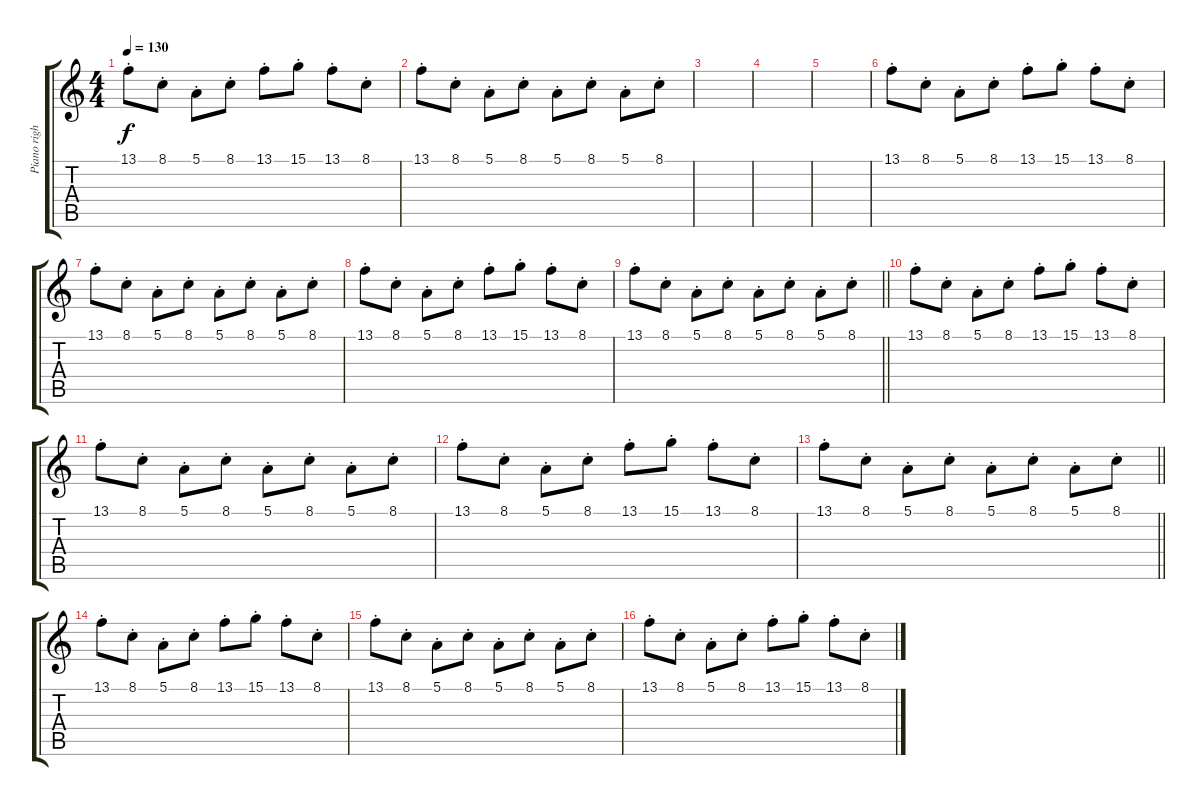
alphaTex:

\track ("Piano right" "Piano righ") {instrument brightacousticpiano}
\staff {score tabs}
\tuning (E4 B3 G3 D3 A2 E2) {hide}
\ts (4 4)
\tempo 130
\clef g2
\ks c
13.1{st}.8{dy f} 8.1{st}.8 5.1{st}.8 8.1{st}.8 13.1{st}.8 15.1{st}.8 13.1{st}.8 8.1{st}.8 |
13.1{st}.8 8.1{st}.8 5.1{st}.8 8.1{st}.8 5.1{st}.8 8.1{st}.8 5.1{st}.8 8.1{st}.8 |
|
|
|
13.1{st}.8 8.1{st}.8 5.1{st}.8 8.1{st}.8 13.1{st}.8 15.1{st}.8 13.1{st}.8 8.1{st}.8 |
13.1{st}.8 8.1{st}.8 5.1{st}.8 8.1{st}.8 5.1{st}.8 8.1{st}.8 5.1{st}.8 8.1{st}.8 |
13.1{st}.8 8.1{st}.8 5.1{st}.8 8.1{st}.8 13.1{st}.8 15.1{st}.8 13.1{st}.8 8.1{st}.8 |
\barLineRight lightlight
13.1{st}.8 8.1{st}.8 5.1{st}.8 8.1{st}.8 5.1{st}.8 8.1{st}.8 5.1{st}.8 8.1{st}.8 |
13.1{st}.8 8.1{st}.8 5.1{st}.8 8.1{st}.8 13.1{st}.8 15.1{st}.8 13.1{st}.8 8.1{st}.8 |
13.1{st}.8 8.1{st}.8 5.1{st}.8 8.1{st}.8 5.1{st}.8 8.1{st}.8 5.1{st}.8 8.1{st}.8 |
13.1{st}.8 8.1{st}.8 5.1{st}.8 8.1{st}.8 13.1{st}.8 15.1{st}.8 13.1{st}.8 8.1{st}.8 |
\barLineRight lightlight
13.1{st}.8 8.1{st}.8 5.1{st}.8 8.1{st}.8 5.1{st}.8 8.1{st}.8 5.1{st}.8 8.1{st}.8 |
13.1{st}.8 8.1{st}.8 5.1{st}.8 8.1{st}.8 13.1{st}.8 15.1{st}.8 13.1{st}.8 8.1{st}.8 |
13.1{st}.8 8.1{st}.8 5.1{st}.8 8.1{st}.8 5.1{st}.8 8.1{st}.8 5.1{st}.8 8.1{st}.8 |
13.1{st}.8 8.1{st}.8 5.1{st}.8 8.1{st}.8 13.1{st}.8 15.1{st}.8 13.1{st}.8 8.1{st}.8
